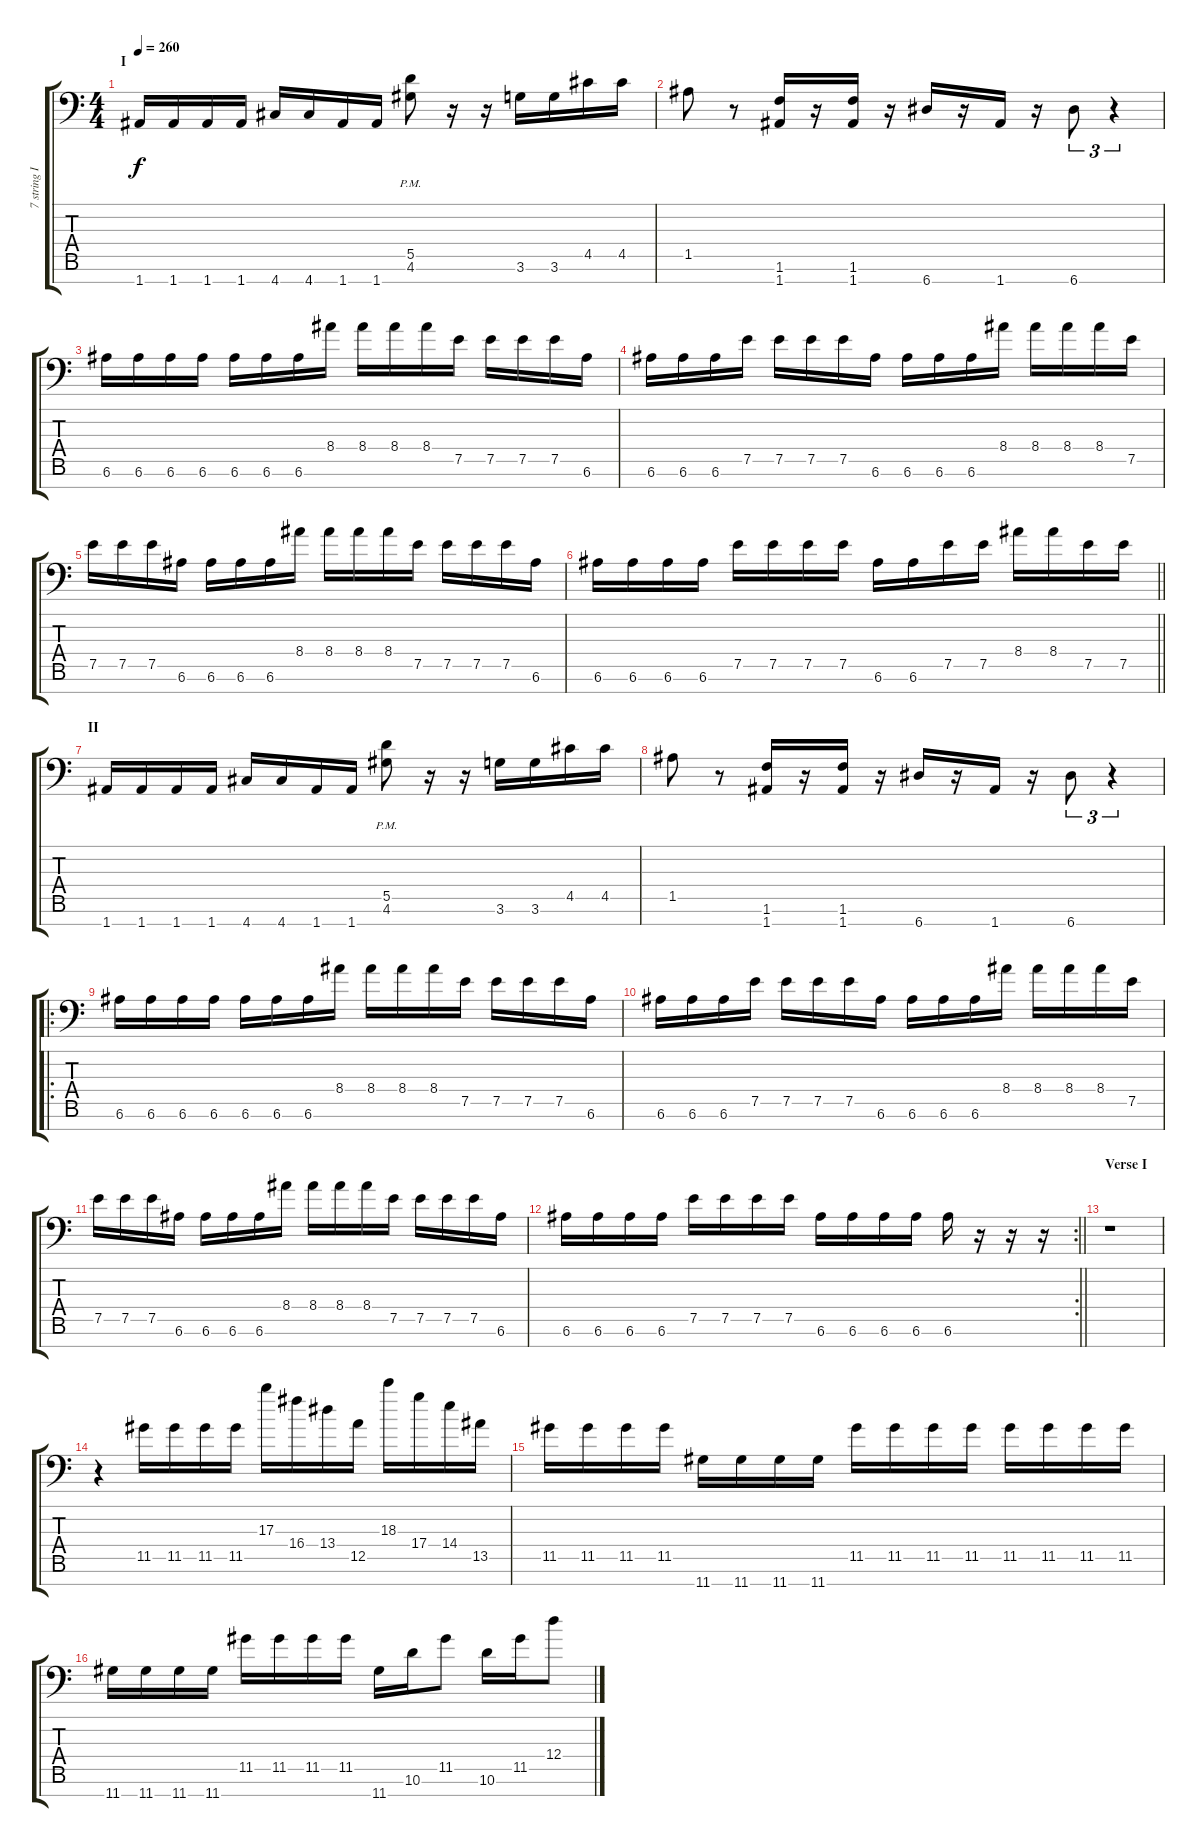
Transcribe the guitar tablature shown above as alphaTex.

\track ("7 string II" "7 string I") {instrument distortionguitar}
\staff {score tabs}
\tuning (E4 B3 Gb3 D3 A2 E2 A1) {hide}
\ts (4 4)
\section ("" "I")
\tempo 260
\clef f4
\ks c
1.7.16{dy f instrument distortionguitar} 1.7.16 1.7.16 1.7.16 4.7.16 4.7.16 1.7.16 1.7.16 (5.5{pm} 4.6{pm}).8 r.16 r.16 3.6.16 3.6.16 4.5.16 4.5.16 |
1.5.8 r.8 (1.6 1.7).16 r.16 (1.6 1.7).16 r.16 6.7.16 r.16 1.7.16 r.16 6.7.8{tu (3 2)} r.4{tu (3 2)} |
6.6.16 6.6.16 6.6.16 6.6.16 6.6.16 6.6.16 6.6.16 8.4.16 8.4.16 8.4.16 8.4.16 7.5.16 7.5.16 7.5.16 7.5.16 6.6.16 |
6.6.16 6.6.16 6.6.16 7.5.16 7.5.16 7.5.16 7.5.16 6.6.16 6.6.16 6.6.16 6.6.16 8.4.16 8.4.16 8.4.16 8.4.16 7.5.16 |
7.5.16 7.5.16 7.5.16 6.6.16 6.6.16 6.6.16 6.6.16 8.4.16 8.4.16 8.4.16 8.4.16 7.5.16 7.5.16 7.5.16 7.5.16 6.6.16 |
\barLineRight lightlight
6.6.16 6.6.16 6.6.16 6.6.16 7.5.16 7.5.16 7.5.16 7.5.16 6.6.16 6.6.16 7.5.16 7.5.16 8.4.16 8.4.16 7.5.16 7.5.16 |
\section ("" "II")
1.7.16 1.7.16 1.7.16 1.7.16 4.7.16 4.7.16 1.7.16 1.7.16 (5.5{pm} 4.6{pm}).8 r.16 r.16 3.6.16 3.6.16 4.5.16 4.5.16 |
1.5.8 r.8 (1.6 1.7).16 r.16 (1.6 1.7).16 r.16 6.7.16 r.16 1.7.16 r.16 6.7.8{tu (3 2)} r.4{tu (3 2)} |
\ro
6.6.16 6.6.16 6.6.16 6.6.16 6.6.16 6.6.16 6.6.16 8.4.16 8.4.16 8.4.16 8.4.16 7.5.16 7.5.16 7.5.16 7.5.16 6.6.16 |
6.6.16 6.6.16 6.6.16 7.5.16 7.5.16 7.5.16 7.5.16 6.6.16 6.6.16 6.6.16 6.6.16 8.4.16 8.4.16 8.4.16 8.4.16 7.5.16 |
7.5.16 7.5.16 7.5.16 6.6.16 6.6.16 6.6.16 6.6.16 8.4.16 8.4.16 8.4.16 8.4.16 7.5.16 7.5.16 7.5.16 7.5.16 6.6.16 |
\rc 2
\barLineRight lightlight
6.6.16 6.6.16 6.6.16 6.6.16 7.5.16 7.5.16 7.5.16 7.5.16 6.6.16 6.6.16 6.6.16 6.6.16 6.6.16 r.16 r.16 r.16 |
\section ("" "Verse I")
r.1 |
r.4 11.5.16 11.5.16 11.5.16 11.5.16 17.3.16 16.4.16 13.4.16 12.5.16 18.3.16 17.4.16 14.4.16 13.5.16 |
11.5.16 11.5.16 11.5.16 11.5.16 11.7.16 11.7.16 11.7.16 11.7.16 11.5.16 11.5.16 11.5.16 11.5.16 11.5.16 11.5.16 11.5.16 11.5.16 |
11.7.16 11.7.16 11.7.16 11.7.16 11.5.16 11.5.16 11.5.16 11.5.16 11.7.16 10.6.16 11.5.8 10.6.16 11.5.16 12.4.8
